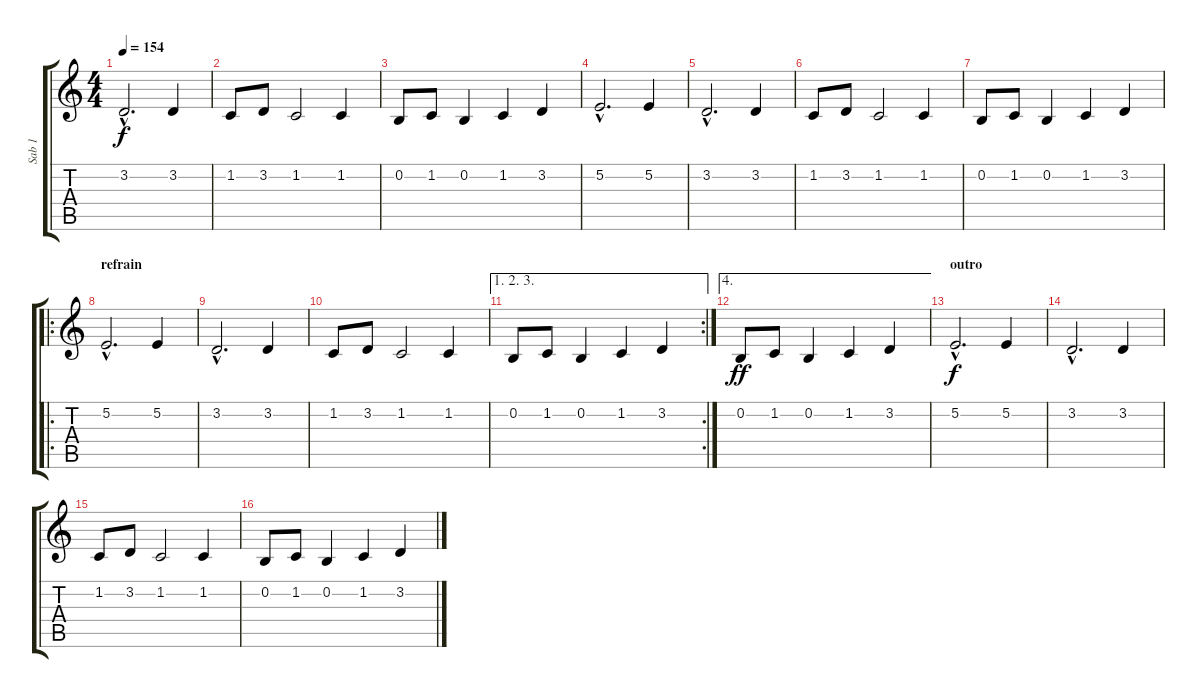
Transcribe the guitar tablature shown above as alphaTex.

\track ("Sab 1" "Sab 1") {instrument stringensemble1}
\staff {score tabs}
\tuning (E4 B3 G3 D3 A2 E2) {hide}
\ts (4 4)
\tempo 154
\clef g2
\ks c
3.2{hac}.2{d dy f} 3.2.4 |
1.2.8 3.2.8 1.2.2 1.2.4 |
0.2.8 1.2.8 0.2.4 1.2.4 3.2.4 |
5.2{hac}.2{d} 5.2.4 |
3.2{hac}.2{d} 3.2.4 |
1.2.8 3.2.8 1.2.2 1.2.4 |
0.2.8 1.2.8 0.2.4 1.2.4 3.2.4 |
\ro
\section ("" "refrain")
5.2{hac}.2{d} 5.2.4 |
3.2{hac}.2{d} 3.2.4 |
1.2.8 3.2.8 1.2.2 1.2.4 |
\ae (1 2 3)
\rc 2
0.2.8 1.2.8 0.2.4 1.2.4 3.2.4 |
\ae 4
0.2.8{dy ff} 1.2.8 0.2.4 1.2.4 3.2.4 |
\section ("" "outro")
5.2{hac}.2{d dy f} 5.2.4 |
3.2{hac}.2{d} 3.2.4 |
1.2.8 3.2.8 1.2.2 1.2.4 |
0.2.8 1.2.8 0.2.4 1.2.4 3.2.4
